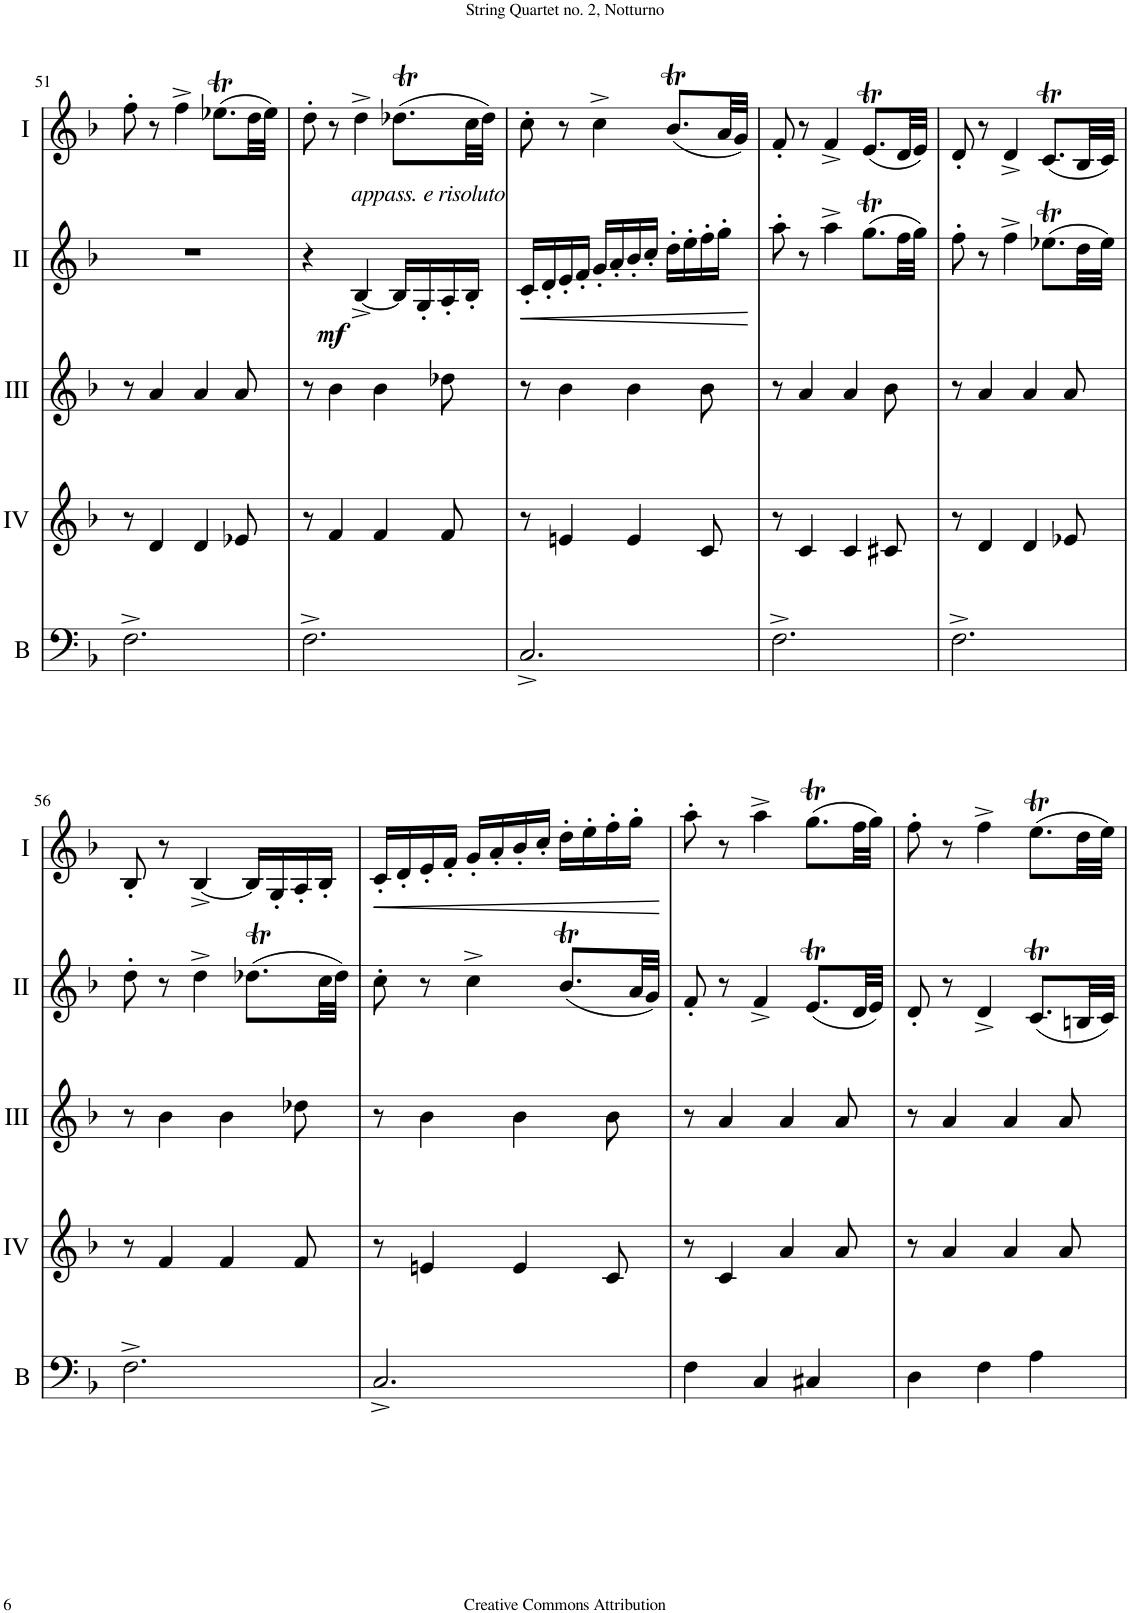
**kern	**kern	**kern	**kern	**dynam	**kern	**dynam
*part5	*part4	*part3	*part2	*part2	*part1	*part1
*staff5	*staff4	*staff3	*staff2	*staff2	*staff1	*staff1
*I"Bass	*I"Acc. 4	*I"Acc. 3	*I"Acc. 2	*	*I"Acc. 1	*
*I'B	*	*	*	*	*	*
!!LO:PB:g=z
*clefF4	*clefG2	*clefG2	*clefG2	*	*clefG2	*
*Trd7c12	*Trd7c12	*Trd7c12	*	*	*	*
*k[b-]	*k[b-]	*k[b-]	*k[b-]	*	*k[b-]	*
*M3/4	*M3/4	*M3/4	*M3/4	*	*M3/4	*
=51	=51	=51	=51	=51	=51	=51
2.F^\	8r	8r	2.r	.	8ff'\	.
.	4d/	4a/	.	.	8r	.
.	.	.	.	.	4ff^\	.
.	4d/	4a/	.	.	.	.
.	.	.	.	.	(8.ee-XT\L	.
.	8e-X/	8a/	.	.	.	.
.	.	.	.	.	32dd\LL	.
.	.	.	.	.	32ee-\JJJ)	.
=52	=52	=52	=52	=52	=52	=52
2.F^\	8r	8r	4r	.	8dd'\	.
.	4f/	4b-\	.	.	8r	.
!	!	!	!LO:TX:a:i:t=appass. e risoluto	!	!	!
!	!	!	!	!LO:DY:b	!	!
.	.	.	[4B-^/	mf	4dd^\	.
.	4f/	4b-\	.	.	.	.
.	.	.	16B-/LL]	.	(8.dd-XT\L	.
.	.	.	16G'/	.	.	.
.	8f/	8dd-X\	16A'/	.	.	.
.	.	.	16B-'/JJ	.	32cc\LL	.
.	.	.	.	.	32dd-TTT\JJJ)	.
=53	=53	=53	=53	=53	=53	=53
!	!	!	!	!LO:HP:b	!	!
2.C^/	8r	8r	16c'/LL	<	8cc'\	.
.	.	.	16d'/	.	.	.
.	4en/	4b-\	16e'/	.	8r	.
.	.	.	16f'/JJ	.	.	.
.	.	.	16g'/LL	.	4cc^\	.
.	.	.	16a'/	.	.	.
.	4e/	4b-\	16b-'/	.	.	.
.	.	.	16cc'/JJ	.	.	.
.	.	.	16dd'\LL	.	(8.b-T/L	.
.	.	.	16ee'\	.	.	.
.	8c/	8b-\	16ff'\	.	.	.
.	.	.	16gg'\JJ	.	32a/LL	.
.	.	.	.	.	32g/JJJ)	.
.	.	.	.	[	.	.
=54	=54	=54	=54	=54	=54	=54
2.F^\	8r	8r	8aa'\	.	8f'/	.
.	4c/	4a/	8r	.	8r	.
.	.	.	4aa^\	.	4f^/	.
.	4c/	4a/	.	.	.	.
.	.	.	(8.ggT\L	.	(8.et/L	.
.	8c#X/	8b-\	.	.	.	.
.	.	.	32ff\LL	.	32d/LL	.
.	.	.	32gg\JJJ)	.	32e/JJJ)	.
=55	=55	=55	=55	=55	=55	=55
2.F^\	8r	8r	8ff'\	.	8d'/	.
.	4d/	4a/	8r	.	8r	.
.	.	.	4ff^\	.	4d^/	.
.	4d/	4a/	.	.	.	.
.	.	.	(8.ee-XT\L	.	(8.cT/L	.
.	8e-X/	8a/	.	.	.	.
.	.	.	32dd\LL	.	32B-/LL	.
.	.	.	32ee-\JJJ)	.	32c/JJJ)	.
!!LO:LB:g=z
=56	=56	=56	=56	=56	=56	=56
2.F^\	8r	8r	8dd'\	.	8B-'/	.
.	4f/	4b-\	8r	.	8r	.
.	.	.	4dd^\	.	[4B-^/	.
.	4f/	4b-\	.	.	.	.
.	.	.	(8.dd-XT\L	.	16B-/LL]	.
.	.	.	.	.	16G'/	.
.	8f/	8dd-X\	.	.	16A'/	.
.	.	.	32cc\LL	.	16B-'/JJ	.
.	.	.	32dd-TTT\JJJ)	.	.	.
=57	=57	=57	=57	=57	=57	=57
!	!	!	!	!	!	!LO:HP:b
2.C^/	8r	8r	8cc'\	.	16c'/LL	<
.	.	.	.	.	16d'/	.
.	4en/	4b-\	8r	.	16e'/	.
.	.	.	.	.	16f'/JJ	.
.	.	.	4cc^\	.	16g'/LL	.
.	.	.	.	.	16a'/	.
.	4e/	4b-\	.	.	16b-'/	.
.	.	.	.	.	16cc'/JJ	.
.	.	.	(8.b-T/L	.	16dd'\LL	.
.	.	.	.	.	16ee'\	.
.	8c/	8b-\	.	.	16ff'\	.
.	.	.	32a/LL	.	16gg'\JJ	.
.	.	.	32g/JJJ)	.	.	.
.	.	.	.	.	.	[
=58	=58	=58	=58	=58	=58	=58
4F\	8r	8r	8f'/	.	8aa'\	.
.	4c/	4a/	8r	.	8r	.
4C/	.	.	4f^/	.	4aa^\	.
.	4a/	4a/	.	.	.	.
4C#X/	.	.	(8.et/L	.	(8.ggT\L	.
.	8a/	8a/	.	.	.	.
.	.	.	32d/LL	.	32ff\LL	.
.	.	.	32e/JJJ)	.	32gg\JJJ)	.
=59	=59	=59	=59	=59	=59	=59
4D\	8r	8r	8d'/	.	8ff'\	.
.	4a/	4a/	8r	.	8r	.
4F\	.	.	4d^/	.	4ff^\	.
.	4a/	4a/	.	.	.	.
4A\	.	.	(8.cT/L	.	(8.eet\L	.
.	8a/	8a/	.	.	.	.
.	.	.	32Bn/LL	.	32dd\LL	.
.	.	.	32c/JJJ)	.	32ee\JJJ)	.
=	=	=	=	=	=	=
*-	*-	*-	*-	*-	*-	*-
